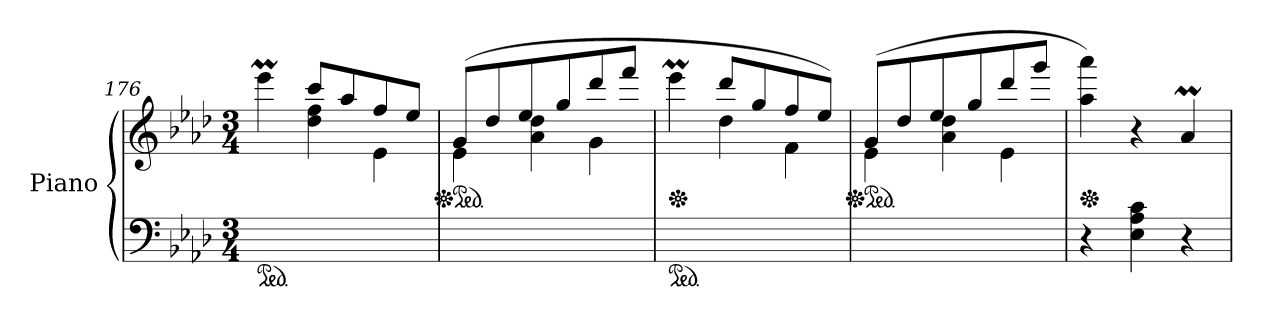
**kern	**kern
*part1	*part1
*staff2	*staff1
*I"Piano	*
*I'Pno.	*
!!LO:LB:g=z
*clefF4	*clefG2
*k[b-e-a-d-]	*k[b-e-a-d-]
*M3/4	*M3/4
*ped	*
=176	=176
*	*^
4ryy	4eee-M\	4ryy
2ryy	8ccc/L	4dd-\ 4ff\
.	8aa-/	.
.	8ff/	4e-\
.	8ee-/J	.
=177	=177	=177
*	*Xped	*
*	*ped	*
2.ryy	(>8g/L	4e-\
.	8dd-/	.
.	8ee-/	4a-\ 4dd-\
.	8gg/	.
.	8ddd-/	4g\
.	8fff/J	.
=178	=178	=178
*ped	*	*
*	*Xped	*
4ryy	4eee-M\	4ryy
2ryy	8ddd-/L	4dd-\
.	8gg/	.
.	8ff/	4f\
.	8ee-/J)	.
=179	=179	=179
*	*Xped	*
*	*ped	*
2.ryy	(>8g/L	4e-\
.	8dd-/	.
.	8ee-/	4a-\ 4dd-\
.	8gg/	.
.	8ddd-/	4e-\
.	8ggg/J	.
*	*v	*v
=180	=180
*	*Xped
4r	4aa-\ 4aaa-\)
4E-\ 4A-\ 4c\	4r
4r	4a-M/
=	=
*-	*-
